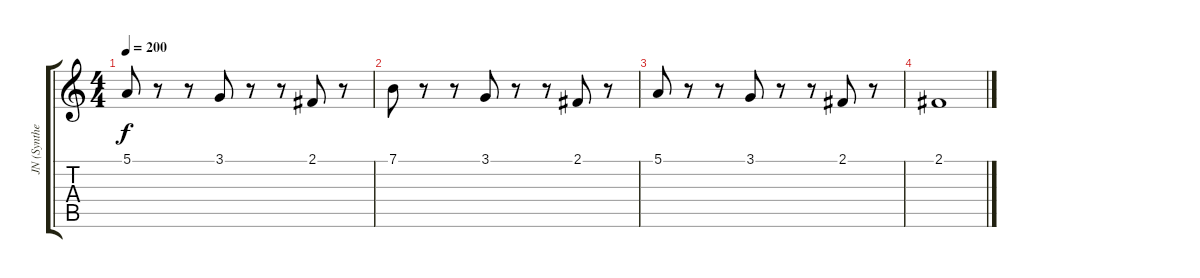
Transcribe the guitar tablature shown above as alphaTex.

\track ("JN (Synthe_02)" "JN (Synthe") {instrument electricgrandpiano}
\staff {score tabs}
\tuning (E4 B3 G3 D3 A2 E2) {hide}
\ts (4 4)
\tempo 200
\clef g2
\ks c
5.1.8{dy f} r.8 r.8 3.1.8 r.8 r.8 2.1.8 r.8 |
7.1.8 r.8 r.8 3.1.8 r.8 r.8 2.1.8 r.8 |
5.1.8 r.8 r.8 3.1.8 r.8 r.8 2.1.8 r.8 |
2.1.1
